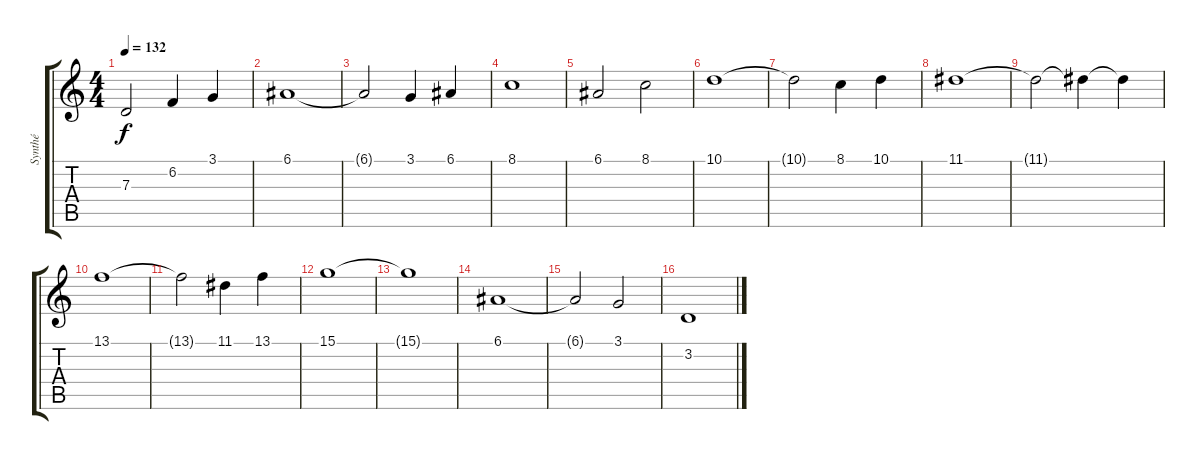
\track ("Synthé" "Synthé") {instrument stringensemble1}
\staff {score tabs}
\tuning (E4 B3 G3 D3 A2 E2) {hide}
\ts (4 4)
\tempo 132
\clef g2
\ks c
7.3{t}.2{dy f} 6.2.4 3.1.4 |
6.1.1 |
6.1{t}.2 3.1.4 6.1.4 |
8.1.1 |
6.1.2 8.1.2 |
10.1.1 |
10.1{t}.2 8.1.4 10.1.4 |
11.1.1 |
11.1{t}.2 11.1{t}.4 11.1{t}.4 |
13.1.1 |
13.1{t}.2 11.1.4 13.1.4 |
15.1.1 |
15.1{t}.1 |
6.1.1 |
6.1{t}.2 3.1.2 |
3.2.1
